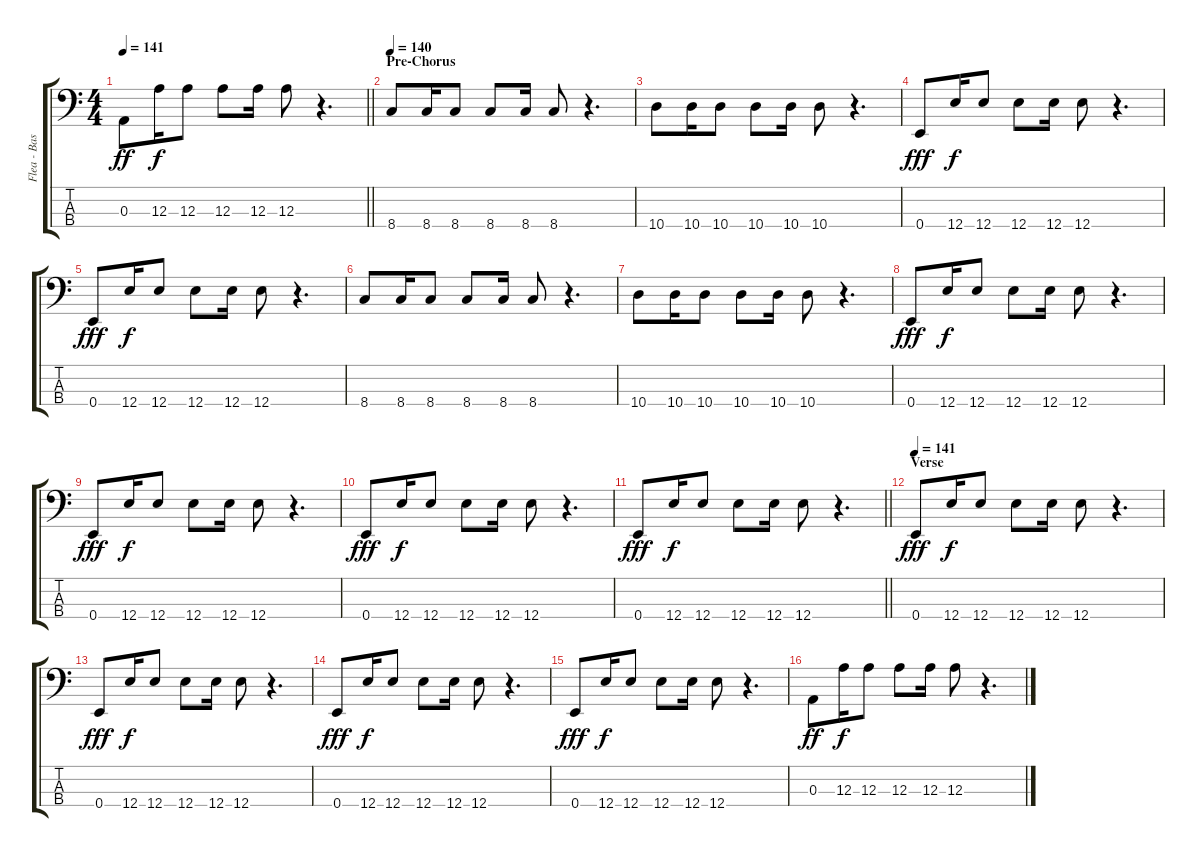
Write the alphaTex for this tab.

\track ("Flea - Bass" "Flea - Bas") {instrument electricbassfinger}
\staff {score tabs}
\tuning (G2 D2 A1 E1) {hide}
\ts (4 4)
\tempo 141
\clef f4
\barLineRight lightlight
\ks c
0.3.8{dy ff} 12.3.16{dy f} 12.3.8 12.3.8 12.3.16 12.3.8 r.4{d} |
\section ("" "Pre-Chorus")
\tempo 140
8.4.8 8.4.16 8.4.8 8.4.8 8.4.16 8.4.8 r.4{d} |
10.4.8 10.4.16 10.4.8 10.4.8 10.4.16 10.4.8 r.4{d} |
0.4.8{dy fff} 12.4.16{dy f} 12.4.8 12.4.8 12.4.16 12.4.8 r.4{d} |
0.4.8{dy fff} 12.4.16{dy f} 12.4.8 12.4.8 12.4.16 12.4.8 r.4{d} |
8.4.8 8.4.16 8.4.8 8.4.8 8.4.16 8.4.8 r.4{d} |
10.4.8 10.4.16 10.4.8 10.4.8 10.4.16 10.4.8 r.4{d} |
0.4.8{dy fff} 12.4.16{dy f} 12.4.8 12.4.8 12.4.16 12.4.8 r.4{d} |
0.4.8{dy fff} 12.4.16{dy f} 12.4.8 12.4.8 12.4.16 12.4.8 r.4{d} |
0.4.8{dy fff} 12.4.16{dy f} 12.4.8 12.4.8 12.4.16 12.4.8 r.4{d} |
\barLineRight lightlight
0.4.8{dy fff} 12.4.16{dy f} 12.4.8 12.4.8 12.4.16 12.4.8 r.4{d} |
\section ("" "Verse")
\tempo 141
0.4.8{dy fff} 12.4.16{dy f} 12.4.8 12.4.8 12.4.16 12.4.8 r.4{d} |
0.4.8{dy fff} 12.4.16{dy f} 12.4.8 12.4.8 12.4.16 12.4.8 r.4{d} |
0.4.8{dy fff} 12.4.16{dy f} 12.4.8 12.4.8 12.4.16 12.4.8 r.4{d} |
0.4.8{dy fff} 12.4.16{dy f} 12.4.8 12.4.8 12.4.16 12.4.8 r.4{d} |
0.3.8{dy ff} 12.3.16{dy f} 12.3.8 12.3.8 12.3.16 12.3.8 r.4{d}
